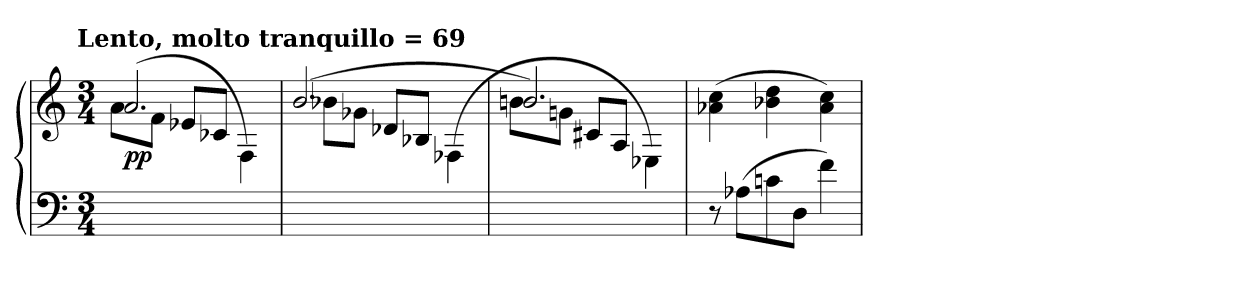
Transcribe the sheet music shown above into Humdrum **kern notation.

**kern	**kern	**dynam
*part1	*part1	*part1
*staff2	*staff1	*staff1/2
*clefF4	*clefG2	*
*k[]	*k[]	*
!!LO:TX:omd:t=Lento, molto tranquillo  = 69
*M3/4	*M3/4	*
*MM69	*MM69	*
=1	=1	=1
*	*^	*
!	!	!	!LO:DY:b
2.ryy	(>(<2.a/	8a\L	pp
.	.	8f\J	.
.	.	8e-X/L	.
.	.	8c-X/J	.
.	.	4F\)	.
=2	=2	=2	=2
2.ryy	(<2.b/	8b-X\L	.
.	.	8g-X\J	.
.	.	8d-X/L	.
.	.	8B-X/J	.
.	.	(<4F-X\	.
=3	=3	=3	=3
2.ryy	2.b/)	8bn\L	.
.	.	8gn\J	.
.	.	8c#X/L	.
.	.	8A/J	.
.	.	4E-X\)	.
*	*v	*v	*
=4	=4	=4
8r	(4a-X\ 4cc\	.
(>8A-X\L	.	.
8cn\	4b-X\ 4dd\	.
8D\J	.	.
4f\)	4a-\ 4cc\)	.
=	=	=
*-	*-	*-
